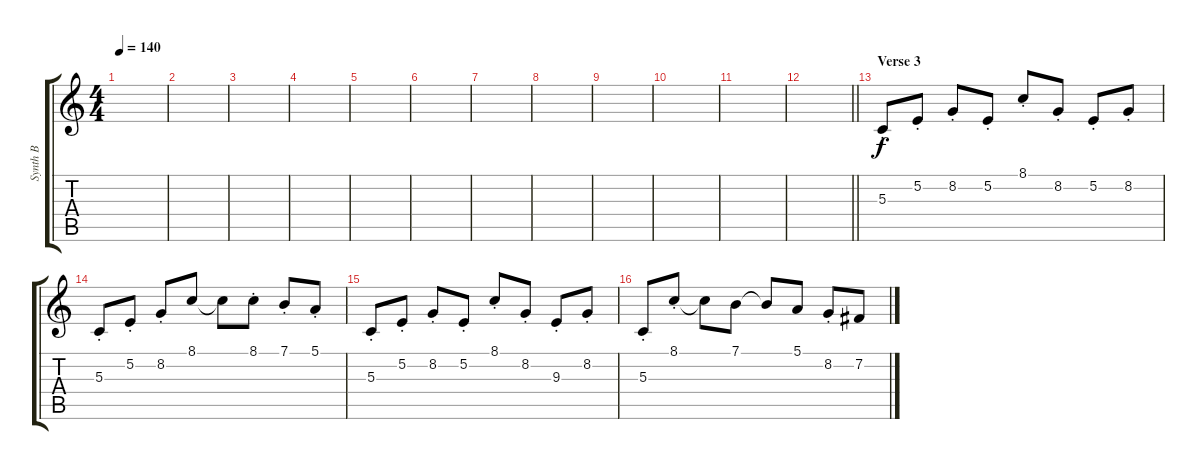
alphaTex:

\track ("Synth B" "Synth B") {instrument orchestralharp}
\staff {score tabs}
\tuning (E4 B3 G3 D3 A2 E2) {hide}
\ts (4 4)
\tempo 140
\clef g2
\ks c
|
|
|
|
|
|
|
|
|
|
|
\barLineRight lightlight
|
\section ("" "Verse 3")
5.3{st}.8 5.2{st}.8 8.2{st}.8 5.2{st}.8 8.1{st}.8 8.2{st}.8 5.2{st}.8 8.2{st}.8 |
5.3{st}.8 5.2{st}.8 8.2{st}.8 8.1.8 8.1{t}.8 8.1{st}.8 7.1{st}.8 5.1{st}.8 |
5.3{st}.8 5.2{st}.8 8.2{st}.8 5.2{st}.8 8.1{st}.8 8.2{st}.8 9.3{st}.8 8.2{st}.8 |
5.3{st}.8 8.1{st}.8 8.1{t}.8 7.1.8 7.1{t}.8 5.1.8 8.2{st}.8 7.2.8
